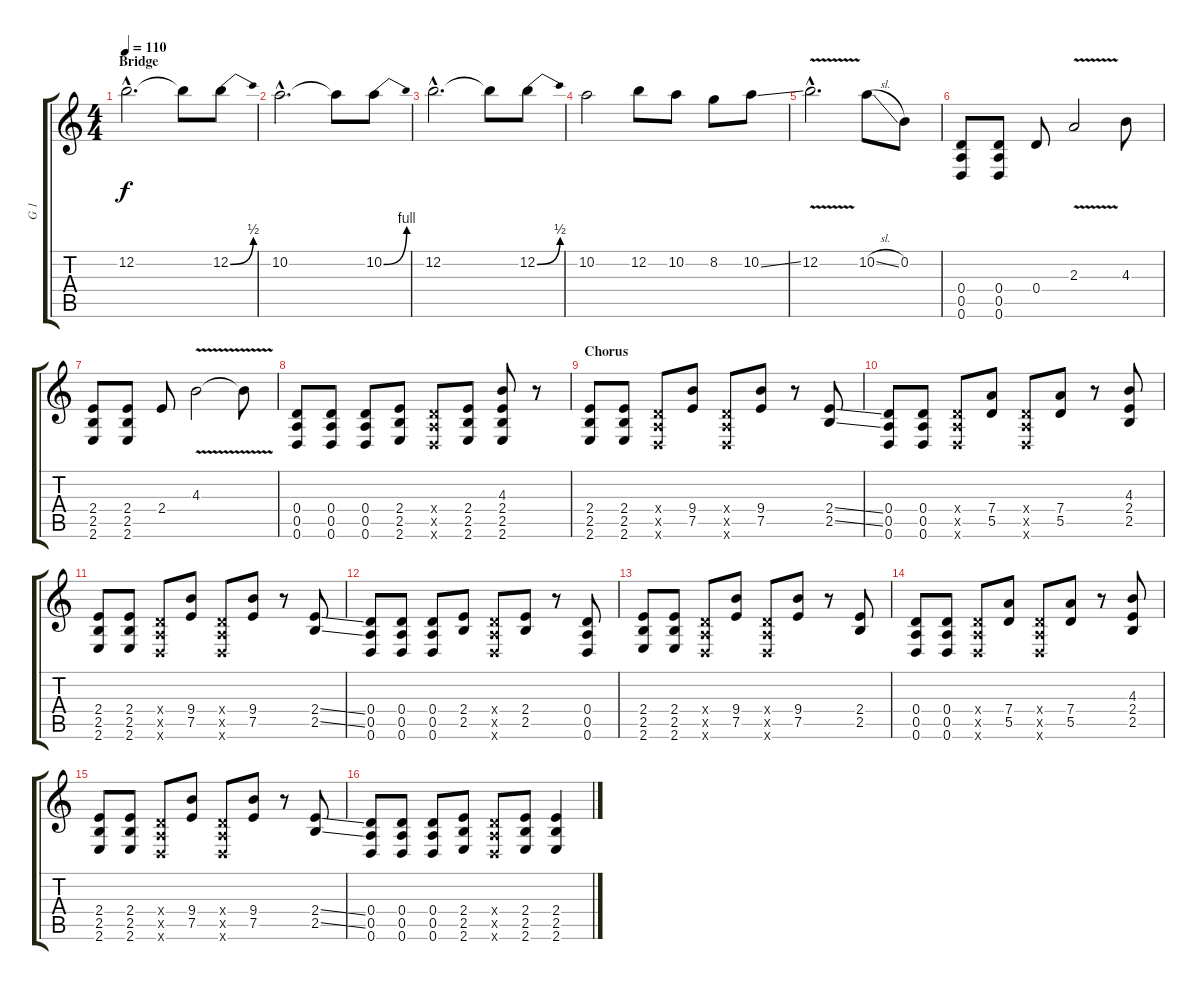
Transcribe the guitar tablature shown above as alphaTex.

\track ("G 1" "G 1") {instrument distortionguitar}
\staff {score tabs}
\tuning (E4 B3 G3 D3 A2 D2) {hide}
\ts (4 4)
\section ("" "Bridge")
\tempo 110
\clef g2
\ks c
12.2{hac}.2{d dy f} 12.2{t}.8 12.2{be (bend 0 0 60 2)}.8 |
10.2{hac}.2{d} 10.2{t}.8 10.2{be (bend 0 0 60 4)}.8 |
12.2{hac}.2{d} 12.2{t}.8 12.2{be (bend 0 0 60 2)}.8 |
10.2.2 12.2.8 10.2.8 8.2.8 10.2{ss}.8 |
12.2{v hac}.2{d} 10.2{sl}.8 0.2.8 |
(0.4 0.5 0.6).8 (0.4 0.5 0.6).8 0.4.8 2.3{v}.2 4.3.8 |
(2.4 2.5 2.6).8 (2.4 2.5 2.6).8 2.4.8 4.3{v}.2 4.3{t}.8 |
(0.4 0.5 0.6).8 (0.4 0.5 0.6).8 (0.4 0.5 0.6).8 (2.4 2.5 2.6).8 (0.4{x} 0.5{x} 0.6{x}).8 (2.4 2.5 2.6).8 (4.3 2.4 2.5 2.6).8 r.8 |
\section ("" "Chorus")
(2.4 2.5 2.6).8 (2.4 2.5 2.6).8 (0.4{x} 0.5{x} 0.6{x}).8 (9.4 7.5).8 (0.4{x} 0.5{x} 0.6{x}).8 (9.4 7.5).8 r.8 (2.4{ss} 2.5{ss}).8 |
(0.4 0.5 0.6).8 (0.4 0.5 0.6).8 (0.4{x} 0.5{x} 0.6{x}).8 (7.4 5.5).8 (0.4{x} 0.5{x} 0.6{x}).8 (7.4 5.5).8 r.8 (4.3 2.4 2.5).8 |
(2.4 2.5 2.6).8 (2.4 2.5 2.6).8 (0.4{x} 0.5{x} 0.6{x}).8 (9.4 7.5).8 (0.4{x} 0.5{x} 0.6{x}).8 (9.4 7.5).8 r.8 (2.4{ss} 2.5{ss}).8 |
(0.4 0.5 0.6).8 (0.4 0.5 0.6).8 (0.4 0.5 0.6).8 (2.4 2.5).8 (0.4{x} 0.5{x} 0.6{x}).8 (2.4 2.5).8 r.8 (0.4 0.5 0.6).8 |
(2.4 2.5 2.6).8 (2.4 2.5 2.6).8 (0.4{x} 0.5{x} 0.6{x}).8 (9.4 7.5).8 (0.4{x} 0.5{x} 0.6{x}).8 (9.4 7.5).8 r.8 (2.4 2.5).8 |
(0.4 0.5 0.6).8 (0.4 0.5 0.6).8 (0.4{x} 0.5{x} 0.6{x}).8 (7.4 5.5).8 (0.4{x} 0.5{x} 0.6{x}).8 (7.4 5.5).8 r.8 (4.3 2.4 2.5).8 |
(2.4 2.5 2.6).8 (2.4 2.5 2.6).8 (0.4{x} 0.5{x} 0.6{x}).8 (9.4 7.5).8 (0.4{x} 0.5{x} 0.6{x}).8 (9.4 7.5).8 r.8 (2.4{ss} 2.5{ss}).8 |
(0.4 0.5 0.6).8 (0.4 0.5 0.6).8 (0.4 0.5 0.6).8 (2.4 2.5 2.6).8 (0.4{x} 0.5{x} 0.6{x}).8 (2.4 2.5 2.6).8 (2.4 2.5 2.6).4
